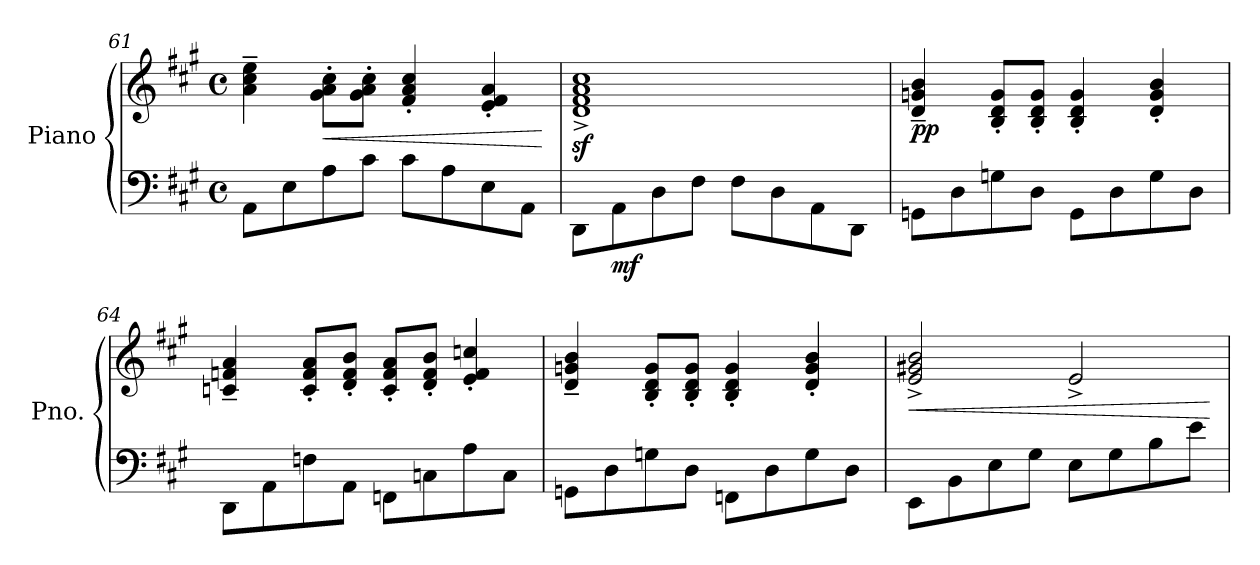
**kern	**kern	**dynam
*part1	*part1	*part1
*staff2	*staff1	*staff1/2
*I"Piano	*	*
*I'Pno.	*	*
*clefF4	*clefG2	*
*k[f#c#g#]	*k[f#c#g#]	*
*M4/4	*M4/4	*
*met(c)	*met(c)	*
=61	=61	=61
8AA\L	4a\~ 4cc#\~ 4ee\~	.
8E\	.	.
!	!	!LO:HP:b
8A\	8g#\' 8a\' 8cc#\'L	<
8c#\J	8g#\' 8a\' 8cc#\'J	.
8c#\L	4f#/' 4a/' 4cc#/'	.
8A\	.	.
8E\	4e/' 4f#/' 4a/'	.
8AA\J	.	.
.	.	[
=62	=62	=62
8DD\L	1dz<^ 1f#z<^ 1az<^ 1cc#z<^	.
!	!	!LO:DY:b=2
8AA\	.	mf
8D\	.	.
8F#\J	.	.
8F#\L	.	.
8D\	.	.
8AA\	.	.
8DD\J	.	.
=63	=63	=63
!	!	!LO:DY:b
8GGn\L	4d/~ 4gn/~ 4b/~	pp
8D\	.	.
8Gn\	8B/' 8d/' 8g/'L	.
8D\J	8B/' 8d/' 8g/'J	.
8GG\L	4B/' 4d/' 4g/'	.
8D\	.	.
8G\	4d/' 4g/' 4b/'	.
8D\J	.	.
!!LO:LB:g=z
=64	=64	=64
8DD\L	4cn/~ 4fn/~ 4a/~	.
8AA\	.	.
8Fn\	8c/' 8f/' 8a/'L	.
8AA\J	8d/' 8f/' 8b/'J	.
8FFn\L	8c/' 8f/' 8a/'L	.
8Cn\	8d/' 8f/' 8b/'J	.
8A\	4e/' 4f/' 4ccn/'	.
8C\J	.	.
=65	=65	=65
8GGn\L	4d/~ 4gn/~ 4b/~	.
8D\	.	.
8Gn\	8B/' 8d/' 8g/'L	.
8D\J	8B/' 8d/' 8g/'J	.
8FFn\L	4B/' 4d/' 4g/'	.
8D\	.	.
8G\	4d/' 4g/' 4b/'	.
8D\J	.	.
=66	=66	=66
!	!	!LO:HP:b
8EE\L	2e/^ 2g#X/^ 2b/^	<
8BB\	.	.
8E\	.	.
8G#\J	.	.
8E\L	2e^/	.
8G#\	.	.
8B\	.	.
8e\J	.	.
.	.	[
=	=	=
*-	*-	*-
